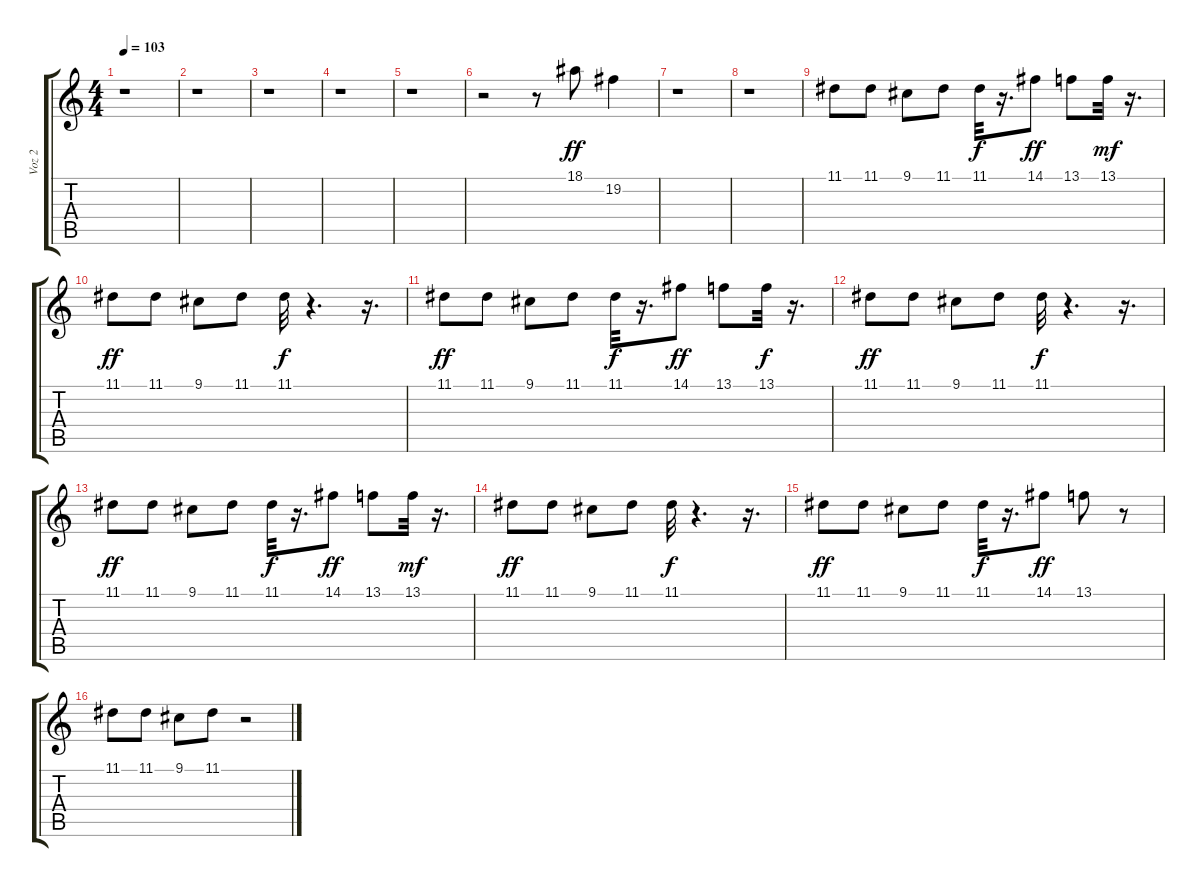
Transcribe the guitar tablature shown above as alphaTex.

\track ("Voz 2" "Voz 2") {instrument lead6voice}
\staff {score tabs}
\tuning (E4 B3 G3 D3 A2 E2) {hide}
\ts (4 4)
\tempo 103
\clef g2
\ks c
r.1{dy ff instrument lead6voice} |
r.1 |
r.1 |
r.1 |
r.1 |
r.2 r.8 18.1.8 19.2.4 |
r.1 |
r.1 |
11.1.8 11.1.8 9.1.8 11.1.8 11.1.32{dy f} r.16{d} 14.1.8{dy ff} 13.1.8 13.1.32{dy mf} r.16{d} |
11.1.8{dy ff} 11.1.8 9.1.8 11.1.8 11.1.32{dy f} r.4{d} r.16{d} |
11.1.8{dy ff} 11.1.8 9.1.8 11.1.8 11.1.32{dy f} r.16{d} 14.1.8{dy ff} 13.1.8 13.1.32{dy f} r.16{d} |
11.1.8{dy ff} 11.1.8 9.1.8 11.1.8 11.1.32{dy f} r.4{d} r.16{d} |
11.1.8{dy ff} 11.1.8 9.1.8 11.1.8 11.1.32{dy f} r.16{d} 14.1.8{dy ff} 13.1.8 13.1.32{dy mf} r.16{d} |
11.1.8{dy ff} 11.1.8 9.1.8 11.1.8 11.1.32{dy f} r.4{d} r.16{d} |
11.1.8{dy ff} 11.1.8 9.1.8 11.1.8 11.1.32{dy f} r.16{d} 14.1.8{dy ff} 13.1.8 r.8 |
11.1.8 11.1.8 9.1.8 11.1.8 r.2
